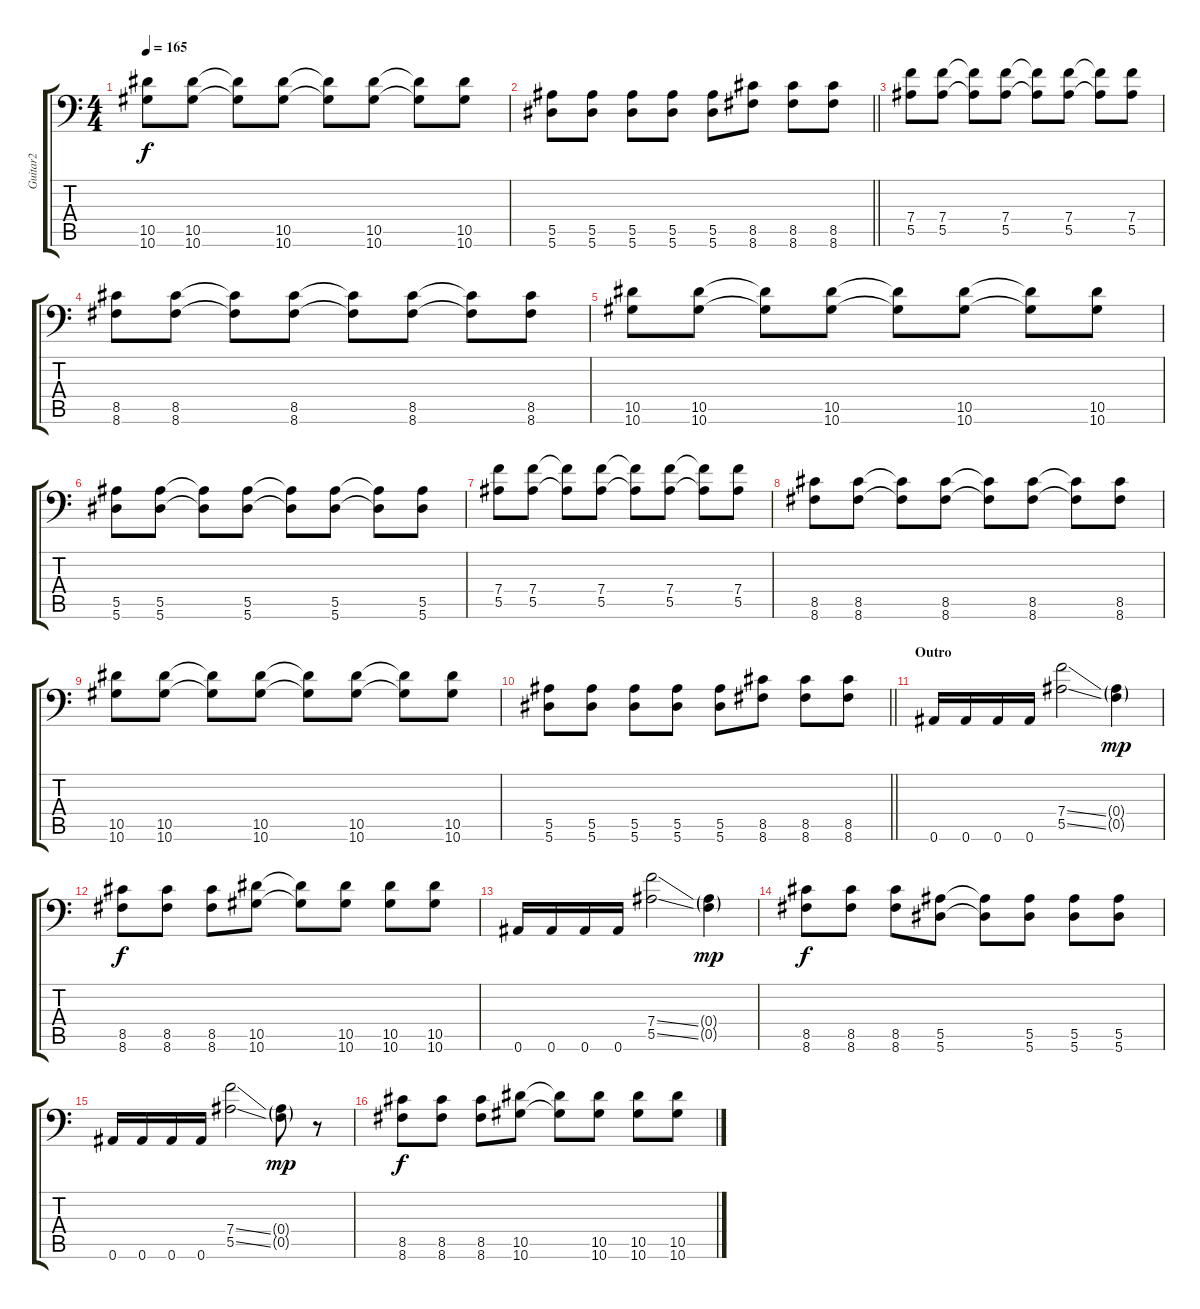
\track ("Guitar2" "Guitar2") {instrument distortionguitar}
\staff {score tabs}
\tuning (C4 G3 Eb3 Bb2 F2 Bb1) {hide}
\ts (4 4)
\tempo 165
\clef f4
\ks c
(10.5 10.6).8{dy f} (10.5 10.6).8 (10.5{t} 10.6{t}).8 (10.5 10.6).8 (10.5{t} 10.6{t}).8 (10.5 10.6).8 (10.5{t} 10.6{t}).8 (10.5 10.6).8 |
\barLineRight lightlight
(5.5 5.6).8 (5.5 5.6).8 (5.5 5.6).8 (5.5 5.6).8 (5.5 5.6).8 (8.5 8.6).8 (8.5 8.6).8 (8.5 8.6).8 |
(7.4 5.5).8 (7.4 5.5).8 (7.4{t} 5.5{t}).8 (7.4 5.5).8 (7.4{t} 5.5{t}).8 (7.4 5.5).8 (7.4{t} 5.5{t}).8 (7.4 5.5).8 |
(8.5 8.6).8 (8.5 8.6).8 (8.5{t} 8.6{t}).8 (8.5 8.6).8 (8.5{t} 8.6{t}).8 (8.5 8.6).8 (8.5{t} 8.6{t}).8 (8.5 8.6).8 |
(10.5 10.6).8 (10.5 10.6).8 (10.5{t} 10.6{t}).8 (10.5 10.6).8 (10.5{t} 10.6{t}).8 (10.5 10.6).8 (10.5{t} 10.6{t}).8 (10.5 10.6).8 |
(5.5 5.6).8 (5.5 5.6).8 (5.5{t} 5.6{t}).8 (5.5 5.6).8 (5.5{t} 5.6{t}).8 (5.5 5.6).8 (5.5{t} 5.6{t}).8 (5.5 5.6).8 |
(7.4 5.5).8 (7.4 5.5).8 (7.4{t} 5.5{t}).8 (7.4 5.5).8 (7.4{t} 5.5{t}).8 (7.4 5.5).8 (7.4{t} 5.5{t}).8 (7.4 5.5).8 |
(8.5 8.6).8 (8.5 8.6).8 (8.5{t} 8.6{t}).8 (8.5 8.6).8 (8.5{t} 8.6{t}).8 (8.5 8.6).8 (8.5{t} 8.6{t}).8 (8.5 8.6).8 |
(10.5 10.6).8 (10.5 10.6).8 (10.5{t} 10.6{t}).8 (10.5 10.6).8 (10.5{t} 10.6{t}).8 (10.5 10.6).8 (10.5{t} 10.6{t}).8 (10.5 10.6).8 |
\barLineRight lightlight
(5.5 5.6).8 (5.5 5.6).8 (5.5 5.6).8 (5.5 5.6).8 (5.5 5.6).8 (8.5 8.6).8 (8.5 8.6).8 (8.5 8.6).8 |
\section ("" "Outro")
0.6.16 0.6.16 0.6.16 0.6.16 (7.4{ss} 5.5{ss}).2 (0.4{g} 0.5{g}).4{dy mp} |
(8.5 8.6).8{dy f} (8.5 8.6).8 (8.5 8.6).8 (10.5 10.6).8 (10.5{t} 10.6{t}).8 (10.5 10.6).8 (10.5 10.6).8 (10.5 10.6).8 |
0.6.16 0.6.16 0.6.16 0.6.16 (7.4{ss} 5.5{ss}).2 (0.4{g} 0.5{g}).4{dy mp} |
(8.5 8.6).8{dy f} (8.5 8.6).8 (8.5 8.6).8 (5.5 5.6).8 (5.5{t} 5.6{t}).8 (5.5 5.6).8 (5.5 5.6).8 (5.5 5.6).8 |
0.6.16 0.6.16 0.6.16 0.6.16 (7.4{ss} 5.5{ss}).2 (0.4{g} 0.5{g}).8{dy mp} r.8 |
(8.5 8.6).8{dy f} (8.5 8.6).8 (8.5 8.6).8 (10.5 10.6).8 (10.5{t} 10.6{t}).8 (10.5 10.6).8 (10.5 10.6).8 (10.5 10.6).8
